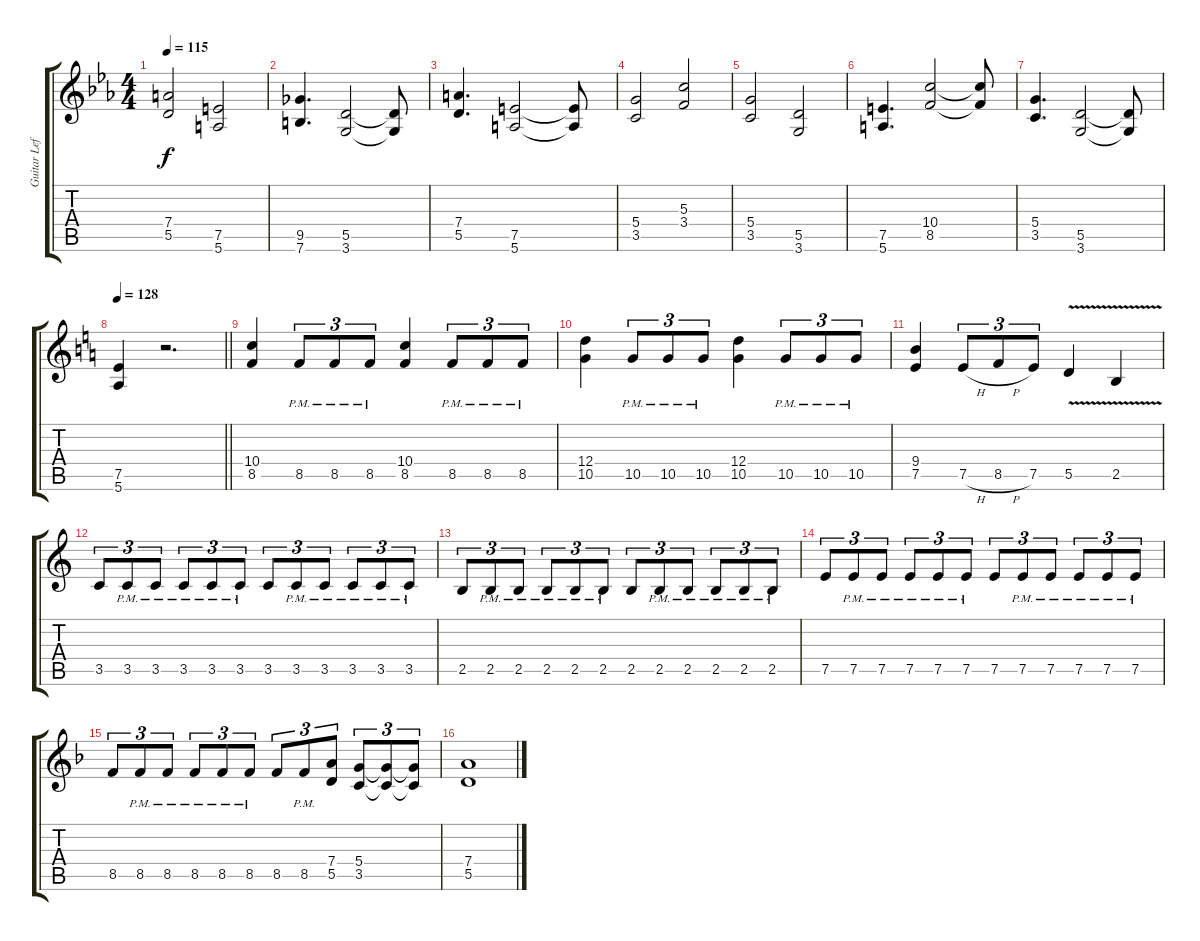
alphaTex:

\track ("Guitar Left" "Guitar Lef") {instrument distortionguitar}
\staff {score tabs}
\tuning (E4 B3 G3 D3 A2 E2) {hide}
\ts (4 4)
\tempo 115
\clef g2
\ks cminor
(7.4 5.5).2{dy f} (7.5 5.6).2 |
(9.5 7.6).4{d} (5.5 3.6).2 (5.5{t} 3.6{t}).8 |
(7.4 5.5).4{d} (7.5 5.6).2 (7.5{t} 5.6{t}).8 |
(5.4 3.5).2 (5.3 3.4).2 |
(5.4 3.5).2 (5.5 3.6).2 |
(7.5 5.6).4{d} (10.4 8.5).2 (10.4{t} 8.5{t}).8 |
(5.4 3.5).4{d} (5.5 3.6).2 (5.5{t} 3.6{t}).8 |
\tempo 128
\barLineRight lightlight
\ks aminor
(7.5 5.6).4 r.2{d} |
\section ("" "")
(10.4 8.5).4 8.5{pm}.8{tu (3 2)} 8.5{pm}.8{tu (3 2)} 8.5{pm}.8{tu (3 2)} (10.4 8.5).4 8.5{pm}.8{tu (3 2)} 8.5{pm}.8{tu (3 2)} 8.5{pm}.8{tu (3 2)} |
(12.4 10.5).4 10.5{pm}.8{tu (3 2)} 10.5{pm}.8{tu (3 2)} 10.5{pm}.8{tu (3 2)} (12.4 10.5).4 10.5{pm}.8{tu (3 2)} 10.5{pm}.8{tu (3 2)} 10.5{pm}.8{tu (3 2)} |
(9.4 7.5).4 7.5{h}.8{tu (3 2)} 8.5{h}.8{tu (3 2)} 7.5.8{tu (3 2)} 5.5{v}.4 2.5{v}.4 |
3.5.8{tu (3 2)} 3.5{pm}.8{tu (3 2)} 3.5{pm}.8{tu (3 2)} 3.5{pm}.8{tu (3 2)} 3.5{pm}.8{tu (3 2)} 3.5{pm}.8{tu (3 2)} 3.5.8{tu (3 2)} 3.5{pm}.8{tu (3 2)} 3.5{pm}.8{tu (3 2)} 3.5{pm}.8{tu (3 2)} 3.5{pm}.8{tu (3 2)} 3.5{pm}.8{tu (3 2)} |
2.5.8{tu (3 2)} 2.5{pm}.8{tu (3 2)} 2.5{pm}.8{tu (3 2)} 2.5{pm}.8{tu (3 2)} 2.5{pm}.8{tu (3 2)} 2.5{pm}.8{tu (3 2)} 2.5.8{tu (3 2)} 2.5{pm}.8{tu (3 2)} 2.5{pm}.8{tu (3 2)} 2.5{pm}.8{tu (3 2)} 2.5{pm}.8{tu (3 2)} 2.5{pm}.8{tu (3 2)} |
7.5.8{tu (3 2)} 7.5{pm}.8{tu (3 2)} 7.5{pm}.8{tu (3 2)} 7.5{pm}.8{tu (3 2)} 7.5{pm}.8{tu (3 2)} 7.5{pm}.8{tu (3 2)} 7.5.8{tu (3 2)} 7.5{pm}.8{tu (3 2)} 7.5{pm}.8{tu (3 2)} 7.5{pm}.8{tu (3 2)} 7.5{pm}.8{tu (3 2)} 7.5{pm}.8{tu (3 2)} |
\ks dminor
8.5.8{tu (3 2)} 8.5{pm}.8{tu (3 2)} 8.5{pm}.8{tu (3 2)} 8.5{pm}.8{tu (3 2)} 8.5{pm}.8{tu (3 2)} 8.5{pm}.8{tu (3 2)} 8.5.8{tu (3 2)} 8.5{pm}.8{tu (3 2)} (7.4 5.5).8{tu (3 2)} (5.4 3.5).8{tu (3 2)} (5.4{t} 3.5{t}).8{tu (3 2)} (5.4{t} 3.5{t}).8{tu (3 2)} |
(7.4 5.5).1
